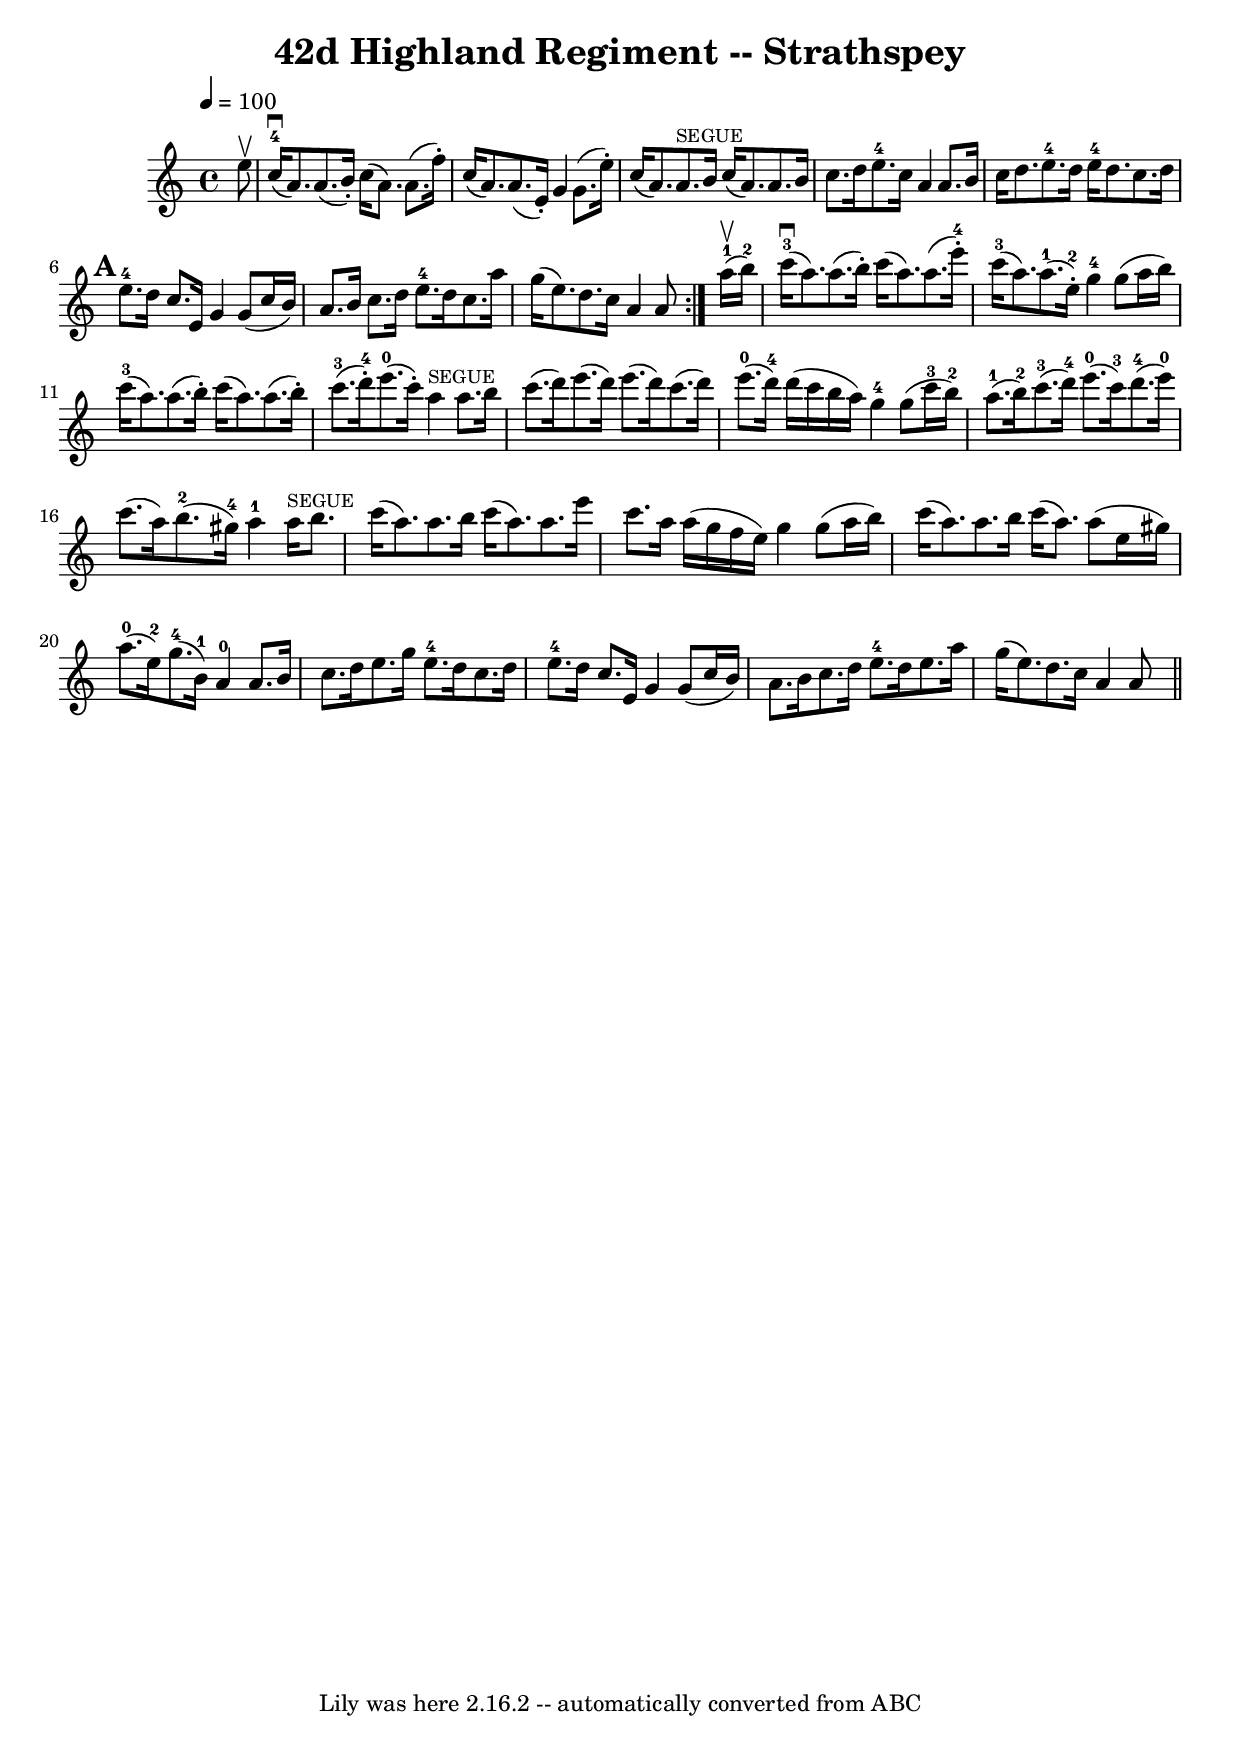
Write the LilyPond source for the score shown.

\version "2.7.40"
\include "Mammoth.ily"
\header {
%%	book = "Ryan's Mammoth Collection"
	crossRefNumber = "1"
	footnotes = "\\\\161 962"
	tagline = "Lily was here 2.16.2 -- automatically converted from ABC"
	title = "42d Highland Regiment -- Strathspey"
}
voicedefault =  {
  \override Staff.TimeSignature #'style = #'C
  \override Score.SpacingSpanner #'common-shortest-duration = #(ly:make-moment 1 2)
  \time 4/4
  \tempo 4=100
  \key a \minor
  \partial 8
  \repeat volta 2 {
 e''8^\upbow |
 c''16-4[(^\downbow a'8.) a'8. (b'16-.)] c''16 (a'8.) a'8. (f''16-.) |
 c''16[(a'8.) a'8. (e'16-.)] g'4 g'8. (e''16-.) |
 c''16[(a'8.) a'8.^\segue b'16] c''16[(a'8.) a'8. b'16] |
 c''8.[d''16 e''8.-4 c''16] a'4 a'8. b'16 |
 c''16[d''8. e''8.-4 d''16] e''16-4[d''8. c''8. d''16] |
    \mark \default
 e''8.-4[d''16] c''8.[e'16] g'4 g'8(c''16 b'16)  |
 a'8. b'16 c''8. d''16 e''8.-4[d''16 c''8. a''16] |
 g''16[(e''8.) d''8. c''16] a'4 a'8
  }
 a''16-1^\upbow(b''16-2) |
 c'''16-3[(^\downbow a''8.) a''8. (b''16-.)] c'''16[(a''8.) a''8. (e'''16-4-.)] |
 c'''16-3[(a''8.) a''8.-1(e''16-2-.)] g''4-4 g''8 (a''16 b''16) |
 c'''16-3[(a''8.) a''8. (b''16-.)] c'''16[(a''8.) a''8. (b''16-.)] |
 c'''8.-3[(d'''16-4-.) e'''8.-0(c'''16-.)] a''4^\segue a''8. b''16 |
 c'''8.[(d'''16) e'''8. (d'''16)] e'''8.[(d'''16) c'''8. (d'''16)] |
 e'''8.-0(d'''16-4) d'''16 (c'''16 b''16 a''16) g''4-4 g''8 (c'''16-3 b''16-2) |
 a''8.-1[(b''16-2) c'''8.-3(d'''16-4)] e'''8.-0[(c'''16-3) d'''8.-4(e'''16-0)] |
 c'''8.[(a''16) b''8.-2(gis''16-4)] a''4-1 a''16^\segue b''8. |
 c'''16[(a''8.) a''8. b''16] c'''16[(a''8.) a''8. e'''16] |
 c'''8. a''16 a''16 (g''16 f''16 e''16) g''4 g''8 (a''16 b''16) |
 c'''16[(a''8.) a''8. b''16] c'''16 (a''8.) a''8 (e''16 gis''16) |
 a''8.-0[(e''16-2) g''8.-4(b'16-1)] a'4-0 a'8. b'16 |
 c''8.[d''16 e''8. g''16] e''8.-4[d''16 c''8. d''16] |
 e''8.-4 d''16 c''8. e'16 g'4 g'8 (c''16 b'16) |
 a'8.[b'16 c''8. d''16] e''8.-4[d''16 e''8. a''16] |
 g''16[(e''8.) d''8. c''16] a'4 a'8 s8 | \bar "||"
}

\score{
  <<
    \context Staff="default"
    {
      \voicedefault
    }
  >>
  \layout {
  }
  \midi {}
}
